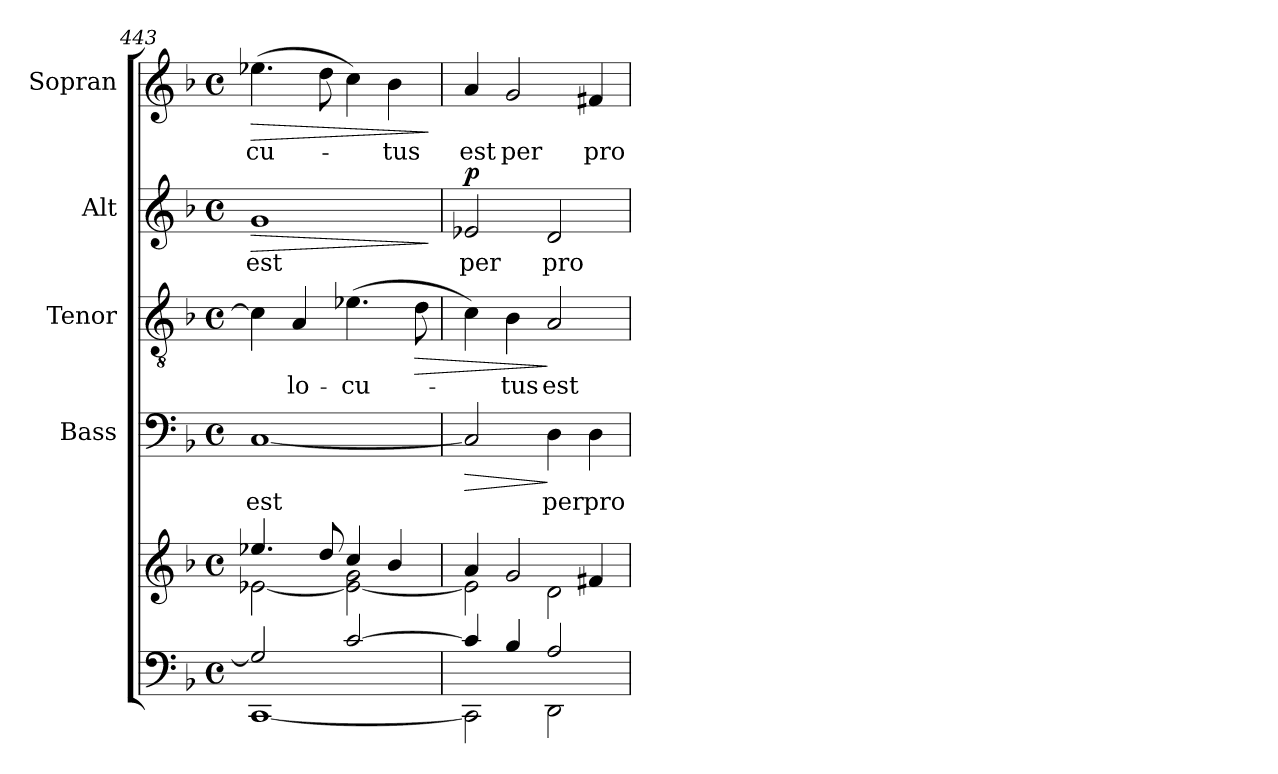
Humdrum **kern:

**kern	**kern	**kern	**text	**dynam	**kern	**text	**dynam	**kern	**text	**dynam	**kern	**text	**dynam
*part5	*part5	*part4	*part4	*part4	*part3	*part3	*part3	*part2	*part2	*part2	*part1	*part1	*part1
*staff6	*staff5	*staff4	*staff4	*staff4	*staff3	*staff3	*staff3	*staff2	*staff2	*staff2	*staff1	*staff1	*staff1
*	*	*I"Bass	*	*	*I"Tenor	*	*	*I"Alt	*	*	*I"Sopran	*	*
*	*	*I'B.	*	*	*I'T.	*	*	*I'A.	*	*	*I'S.	*	*
*clefF4	*clefG2	*clefF4	*	*	*clefGv2	*	*	*clefG2	*	*	*clefG2	*	*
*k[b-]	*k[b-]	*k[b-]	*	*	*k[b-]	*	*	*k[b-]	*	*	*k[b-]	*	*
*F:	*F:	*F:	*	*	*F:	*	*	*F:	*	*	*F:	*	*
*M4/4	*M4/4	*M4/4	*	*	*M4/4	*	*	*M4/4	*	*	*M4/4	*	*
*met(c)	*met(c)	*met(c)	*	*	*met(c)	*	*	*met(c)	*	*	*met(c)	*	*
=443	=443	=443	=443	=443	=443	=443	=443	=443	=443	=443	=443	=443	=443
*^	*^	*	*	*	*	*	*	*	*	*	*	*	*
!	!	!	!	!	!LO:LY:b	!	!	!	!	!	!LO:LY:b	!LO:HP:b	!	!LO:LY:b	!LO:HP:b
2G/]	[<1CC	4.ee-X/	[<2e-X\	[1C	est	.	4c\]	.	.	1g	est	>	(>4.ee-X\	-cu-	>
!	!	!	!	!	!	!	!	!LO:LY:b	!	!	!	!	!	!	!
.	.	.	.	.	.	.	4A/	lo-	.	.	.	.	.	.	.
.	.	8dd/	.	.	.	.	.	.	.	.	.	.	8dd\	.	.
!	!	!	!	!	!	!	!	!LO:LY:b	!	!	!	!	!	!	!
[>2c/	.	4cc/	2e-\_ 2g\	.	.	.	(>4.e-X\	-cu-	.	.	.	.	4cc\)	.	.
!	!	!	!	!	!	!	!	!	!	!	!	!	!	!LO:LY:b	!
.	.	4b-/	.	.	.	.	.	.	.	.	.	.	4b-\	-tus	.
!	!	!	!	!	!	!	!	!	!LO:HP:b	!	!	!	!	!	!
.	.	.	.	.	.	.	8d\	.	>	.	.	.	.	.	.
*v	*v	*	*	*	*	*	*	*	*	*	*	*	*	*	*
*	*v	*v	*	*	*	*	*	*	*	*	*	*	*	*
.	.	.	.	.	.	.	.	.	.	]	.	.	]
=444	=444	=444	=444	=444	=444	=444	=444	=444	=444	=444	=444	=444	=444
*^	*^	*	*	*	*	*	*	*	*	*	*	*	*
!	!	!	!	!	!	!LO:HP:b	!	!	!	!	!LO:LY:b	!LO:DY:a	!	!LO:LY:b	!
4c/]	2CC\]	4a/	2e-\]	2C/]	.	>	4c\)	.	.	2e-X/	per	p	4a/	est	.
!	!	!	!	!	!	!	!	!LO:LY:b	!	!	!	!	!	!LO:LY:b	!
4B-/	.	2g/	.	.	.	.	4B-\	-tus	.	.	.	.	2g/	per	.
!	!	!	!	!	!LO:LY:b	!	!	!LO:LY:b	!	!	!LO:LY:b	!	!	!	!
2A/	2DD\	.	2d\	4D\	per	]	2A/	est	]	2d/	pro-	.	.	.	.
!	!	!	!	!	!LO:LY:b	!	!	!	!	!	!	!	!	!LO:LY:b	!
.	.	4f#X/	.	4D\	pro-	.	.	.	.	.	.	.	4f#X/	pro-	.
*v	*v	*	*	*	*	*	*	*	*	*	*	*	*	*	*
*	*v	*v	*	*	*	*	*	*	*	*	*	*	*	*
=	=	=	=	=	=	=	=	=	=	=	=	=	=
*-	*-	*-	*-	*-	*-	*-	*-	*-	*-	*-	*-	*-	*-
